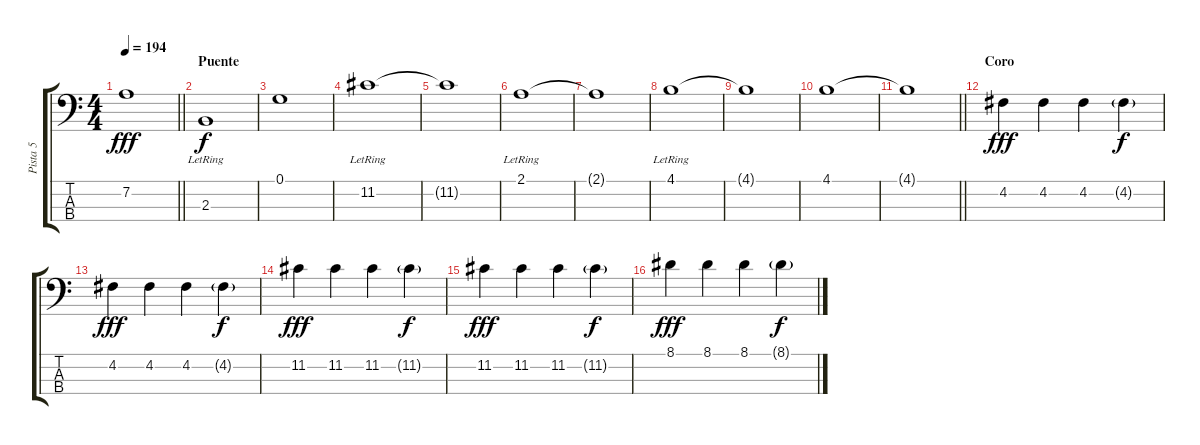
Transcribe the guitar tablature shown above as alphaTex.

\track ("Pista 5" "Pista 5") {instrument acousticbass}
\staff {score tabs}
\tuning (G2 D2 A1 E1) {hide}
\ts (4 4)
\tempo 194
\clef f4
\barLineRight lightlight
\ks c
7.2{t}.1{dy fff} |
\section ("" "Puente")
2.3{lr}.1{dy f volume 6} |
0.1.1 |
11.2{lr}.1 |
11.2{t}.1 |
2.1{lr}.1 |
2.1{t}.1 |
4.1{lr}.1 |
4.1{t}.1 |
4.1.1 |
\barLineRight lightlight
4.1{t}.1 |
\section ("" "Coro")
4.2.4{dy fff} 4.2.4 4.2.4 4.2{g}.4{dy f} |
4.2.4{dy fff} 4.2.4 4.2.4 4.2{g}.4{dy f} |
11.2.4{dy fff} 11.2.4 11.2.4 11.2{g}.4{dy f} |
11.2.4{dy fff} 11.2.4 11.2.4 11.2{g}.4{dy f} |
8.1.4{dy fff} 8.1.4 8.1.4 8.1{g}.4{dy f}
